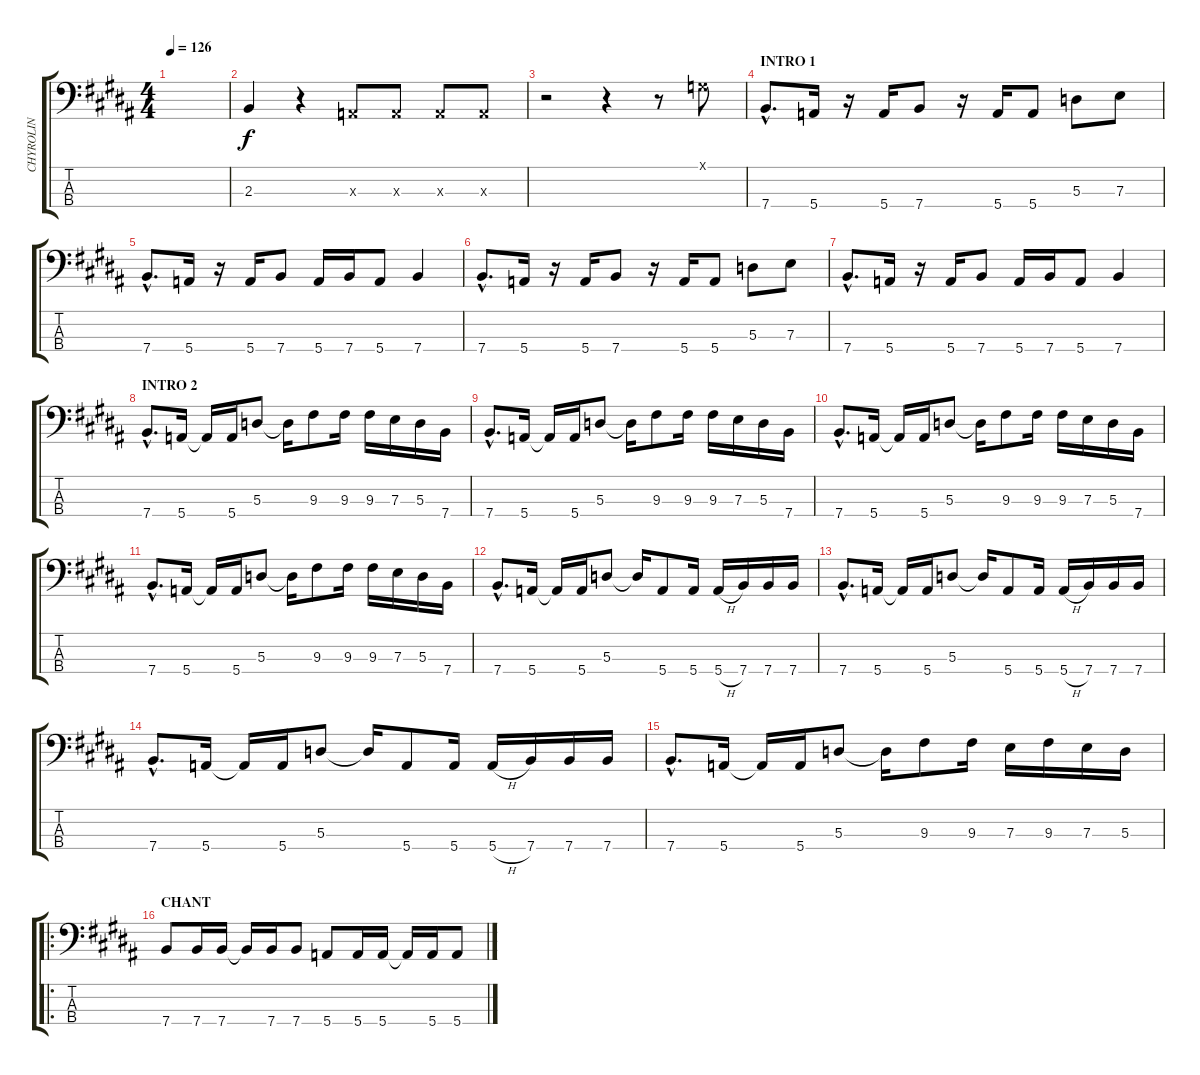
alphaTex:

\track ("CHYROLIN" "CHYROLIN") {instrument acousticguitarnylon}
\staff {score tabs}
\tuning (G2 D2 A1 E1) {hide}
\ts (4 4)
\tempo 126
\clef f4
\ks b
|
2.3.4 r.4 0.3{x}.8 0.3{x}.8 0.3{x}.8 0.3{x}.8 |
r.2 r.4 r.8 0.1{x}.8 |
\section ("" "INTRO 1")
7.4{hac}.8{d} 5.4.16 r.16 5.4.16 7.4.8 r.16 5.4.16 5.4.8 5.3.8 7.3.8 |
7.4{hac}.8{d} 5.4.16 r.16 5.4.16 7.4.8 5.4.16 7.4.16 5.4.8 7.4.4 |
7.4{hac}.8{d} 5.4.16 r.16 5.4.16 7.4.8 r.16 5.4.16 5.4.8 5.3.8 7.3.8 |
7.4{hac}.8{d} 5.4.16 r.16 5.4.16 7.4.8 5.4.16 7.4.16 5.4.8 7.4.4 |
\section ("" "INTRO 2")
7.4{hac}.8{d} 5.4.16 5.4{t}.16 5.4.16 5.3.8 5.3{t}.16 9.3.8 9.3.16 9.3.16 7.3.16 5.3.16 7.4.16 |
7.4{hac}.8{d} 5.4.16 5.4{t}.16 5.4.16 5.3.8 5.3{t}.16 9.3.8 9.3.16 9.3.16 7.3.16 5.3.16 7.4.16 |
7.4{hac}.8{d} 5.4.16 5.4{t}.16 5.4.16 5.3.8 5.3{t}.16 9.3.8 9.3.16 9.3.16 7.3.16 5.3.16 7.4.16 |
7.4{hac}.8{d} 5.4.16 5.4{t}.16 5.4.16 5.3.8 5.3{t}.16 9.3.8 9.3.16 9.3.16 7.3.16 5.3.16 7.4.16 |
7.4{hac}.8{d} 5.4.16 5.4{t}.16 5.4.16 5.3.8 5.3{t}.16 5.4.8 5.4.16 5.4{h}.16 7.4.16 7.4.16 7.4.16 |
7.4{hac}.8{d} 5.4.16 5.4{t}.16 5.4.16 5.3.8 5.3{t}.16 5.4.8 5.4.16 5.4{h}.16 7.4.16 7.4.16 7.4.16 |
7.4{hac}.8{d} 5.4.16 5.4{t}.16 5.4.16 5.3.8 5.3{t}.16 5.4.8 5.4.16 5.4{h}.16 7.4.16 7.4.16 7.4.16 |
7.4{hac}.8{d} 5.4.16 5.4{t}.16 5.4.16 5.3.8 5.3{t}.16 9.3.8 9.3.16 7.3.16 9.3.16 7.3.16 5.3.16 |
\ro
\section ("" "CHANT")
7.4.8 7.4.16 7.4.16 7.4{t}.16 7.4.16 7.4.8 5.4.8 5.4.16 5.4.16 5.4{t}.16 5.4.16 5.4.8
